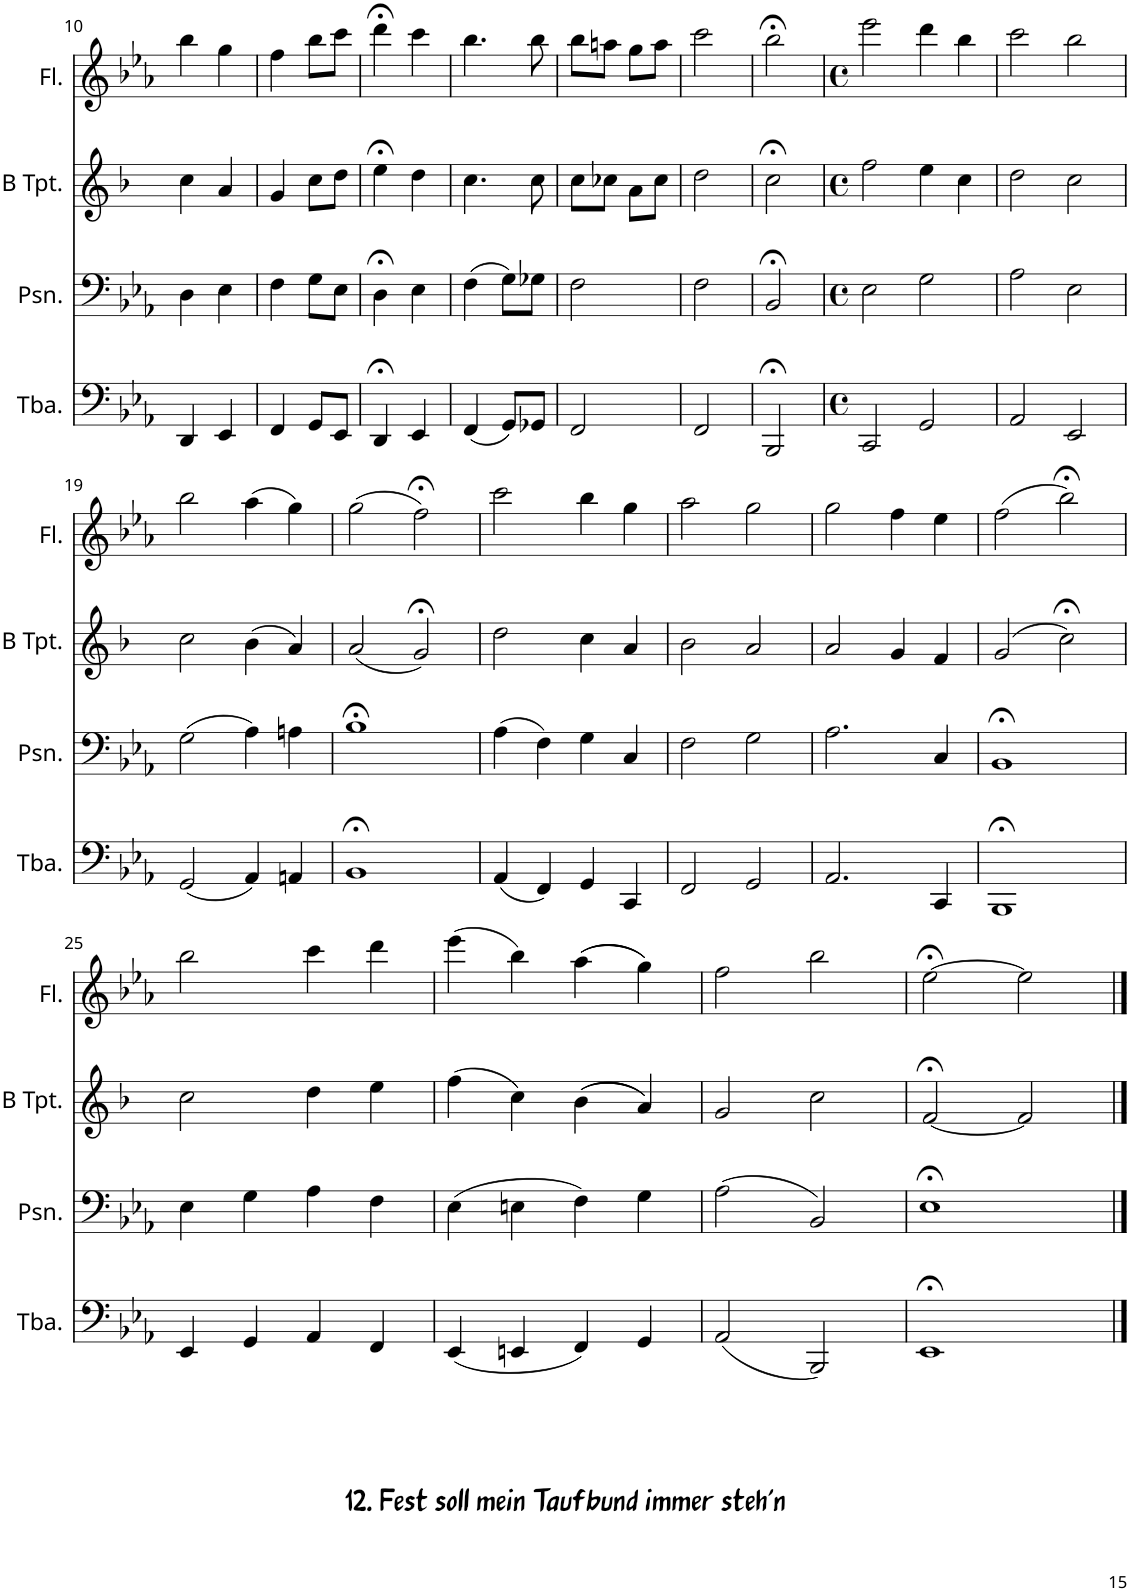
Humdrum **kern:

**kern	**kern	**kern	**kern
*part4	*part3	*part2	*part1
*staff4	*staff3	*staff2	*staff1
*I"Tuba	*I"Posaune	*I"Trompete in B	*I"Flöte
*I'Tba.	*I'Psn.	*	*I'Fl.
!!LO:PB:g=z
*clefF4	*clefF4	*clefG2	*clefG2
*	*	*Trd1c2	*
*k[b-e-a-]	*k[b-e-a-]	*k[b-]	*k[b-e-a-]
*M2/4	*M2/4	*M2/4	*M2/4
=10	=10	=10	=10
4DD/	4D\	4cc\	4bb-\
4EE-/	4E-\	4a/	4gg\
=11	=11	=11	=11
4FF/	4F\	4g/	4ff\
8GG/L	8G\L	8cc\L	8bb-\L
8EE-/J	8E-\J	8dd\J	8ccc\J
=12	=12	=12	=12
4DD;</	4D;<\	4ee;<\	4ddd;<\
4EE-/	4E-\	4dd\	4ccc\
=13	=13	=13	=13
(4FF/	(4F\	4.cc\	4.bb-\
8GG/L)	8G\L)	.	.
8GG-X/J	8G-X\J	8cc\	8bb-\
=14	=14	=14	=14
2FF/	2F\	8cc\L	8bb-\L
.	.	8cc-X\J	8aan\J
.	.	8a\L	8gg\L
.	.	8cc-\J	8aa\J
=15	=15	=15	=15
2FF/	2F\	2dd\	2ccc\
=16	=16	=16	=16
2BBB-;</	2BB-;</	2cc;<\	2bb-;<\
=17	=17	=17	=17
*M4/4	*M4/4	*M4/4	*M4/4
*met(c)	*met(c)	*met(c)	*met(c)
2CC/	2E-\	2ff\	2eee-\
2GG/	2G\	4ee\	4ddd\
.	.	4cc\	4bb-\
=18	=18	=18	=18
2AA-/	2A-\	2dd\	2ccc\
2EE-/	2E-\	2cc\	2bb-\
!!LO:LB:g=z
=19	=19	=19	=19
(2GG/	(2G\	2cc\	2bb-\
4AA-/)	4A-\)	(4b-\	(4aa-\
4AAn/	4An\	4a/)	4gg\)
=20	=20	=20	=20
1BB-;<	1B-;<	(2a/	(2gg\
.	.	2g;</)	2ff;<\)
=21	=21	=21	=21
(4AA-/	(4A-\	2dd\	2ccc\
4FF/)	4F\)	.	.
4GG/	4G\	4cc\	4bb-\
4CC/	4C/	4a/	4gg\
=22	=22	=22	=22
2FF/	2F\	2b-\	2aa-\
2GG/	2G\	2a/	2gg\
=23	=23	=23	=23
2.AA-/	2.A-\	2a/	2gg\
.	.	4g/	4ff\
4CC/	4C/	4f/	4ee-\
=24	=24	=24	=24
1BBB-;<	1BB-;<	(2g/	(2ff\
.	.	2cc;<\)	2bb-;<\)
!!LO:LB:g=z
=25	=25	=25	=25
4EE-/	4E-\	2cc\	2bb-\
4GG/	4G\	.	.
4AA-/	4A-\	4dd\	4ccc\
4FF/	4F\	4ee\	4ddd\
=26	=26	=26	=26
(4EE-/	(4E-\	(4ff\	(4eee-\
4EEn/	4En\	4cc\)	4bb-\)
4FF/)	4F\)	((4b-\	((4aa-\
4GG/	4G\	4a/))	4gg\))
=27	=27	=27	=27
(2AA-/	(2A-\	2g/	2ff\
2BBB-/)	2BB-/)	2cc\	2bb-\
=28	=28	=28	=28
1EE-;<	1E-;<	[2f;</	[2ee-;<\
.	.	2f/]	2ee-\]
==	==	==	==
*-	*-	*-	*-
